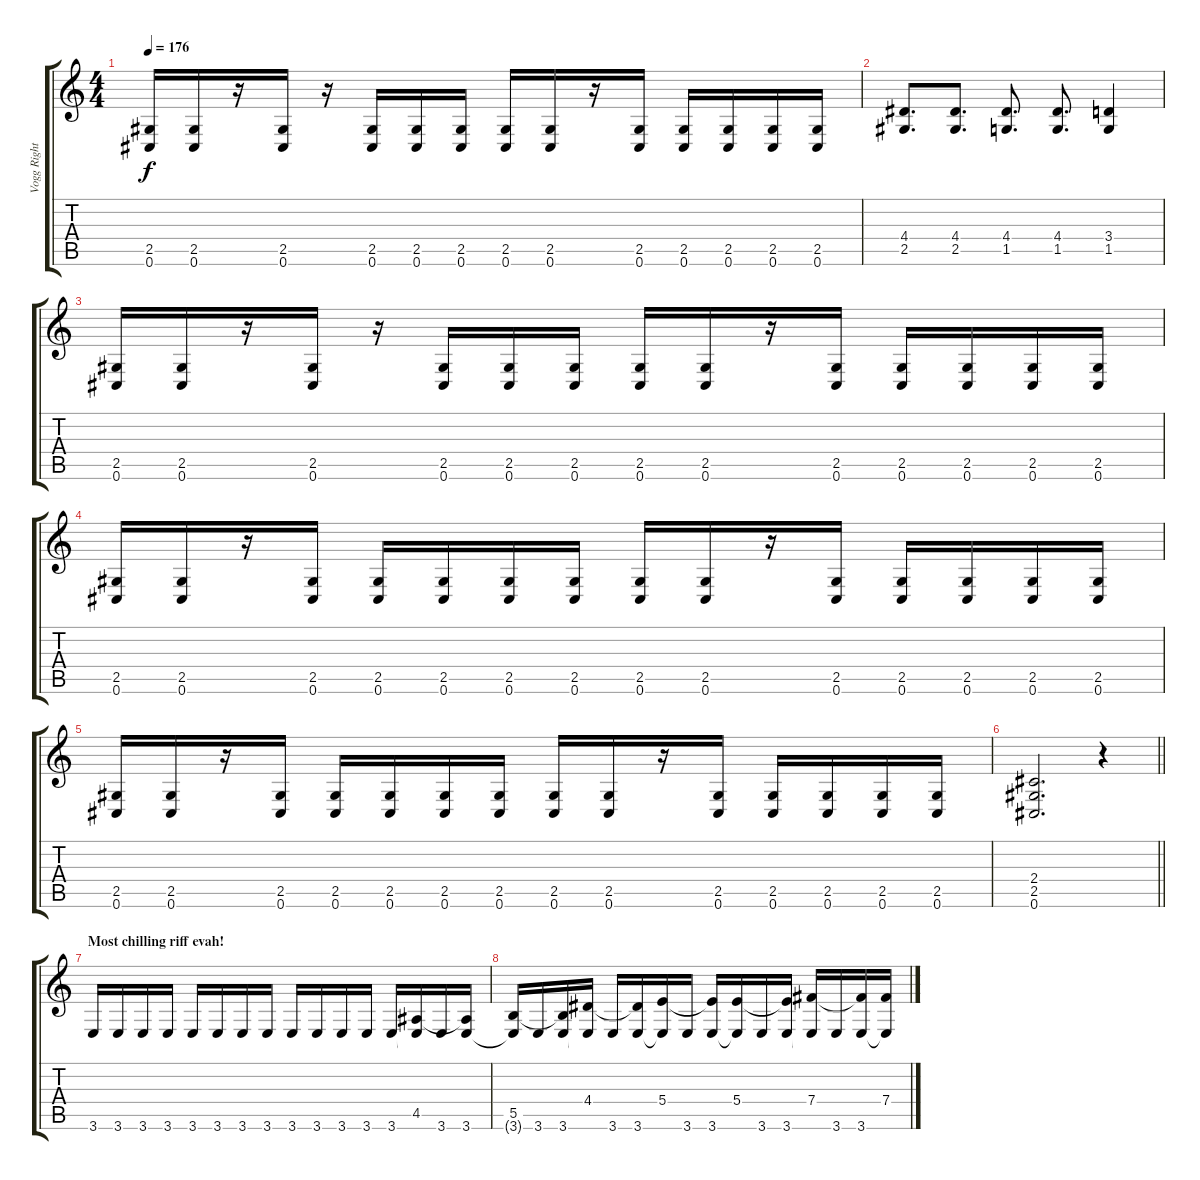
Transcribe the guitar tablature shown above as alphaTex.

\track ("Vogg Right" "Vogg Right") {instrument distortionguitar}
\staff {score tabs}
\tuning (Db4 Ab3 E3 B2 Gb2 Db2) {hide}
\ts (4 4)
\tempo 176
\clef g2
\ks c
(2.5 0.6).16{dy f} (2.5 0.6).16 r.16 (2.5 0.6).16 r.16 (2.5 0.6).16 (2.5 0.6).16 (2.5 0.6).16 (2.5 0.6).16 (2.5 0.6).16 r.16 (2.5 0.6).16 (2.5 0.6).16 (2.5 0.6).16 (2.5 0.6).16 (2.5 0.6).16 |
(4.4 2.5).8{d} (4.4 2.5).8{d} (4.4 1.5).8{d} (4.4 1.5).8{d} (3.4 1.5).4 |
(2.5 0.6).16 (2.5 0.6).16 r.16 (2.5 0.6).16 r.16 (2.5 0.6).16 (2.5 0.6).16 (2.5 0.6).16 (2.5 0.6).16 (2.5 0.6).16 r.16 (2.5 0.6).16 (2.5 0.6).16 (2.5 0.6).16 (2.5 0.6).16 (2.5 0.6).16 |
(2.5 0.6).16 (2.5 0.6).16 r.16 (2.5 0.6).16 (2.5 0.6).16 (2.5 0.6).16 (2.5 0.6).16 (2.5 0.6).16 (2.5 0.6).16 (2.5 0.6).16 r.16 (2.5 0.6).16 (2.5 0.6).16 (2.5 0.6).16 (2.5 0.6).16 (2.5 0.6).16 |
(2.5 0.6).16 (2.5 0.6).16 r.16 (2.5 0.6).16 (2.5 0.6).16 (2.5 0.6).16 (2.5 0.6).16 (2.5 0.6).16 (2.5 0.6).16 (2.5 0.6).16 r.16 (2.5 0.6).16 (2.5 0.6).16 (2.5 0.6).16 (2.5 0.6).16 (2.5 0.6).16 |
\barLineRight lightlight
(2.4 2.5 0.6).2{d} r.4 |
\section ("" "Most chilling riff evah!")
3.6.16 3.6.16 3.6.16 3.6.16 3.6.16 3.6.16 3.6.16 3.6.16 3.6.16 3.6.16 3.6.16 3.6.16 3.6.16 (4.5 3.6{t}).16 3.6.16 (4.5{t} 3.6).16 |
(5.5 3.6{t}).16 3.6.16 (5.5{t} 3.6).16 (4.4 3.6{t}).16 3.6.16 (4.4{t} 3.6).16 (5.4 3.6{t}).16 3.6.16 (5.4{t} 3.6).16 (5.4 3.6{t}).16 3.6.16 (5.4{t} 3.6).16 (7.4 3.6{t}).16 3.6.16 (7.4{t} 3.6).16 (7.4 3.6{t}).16
